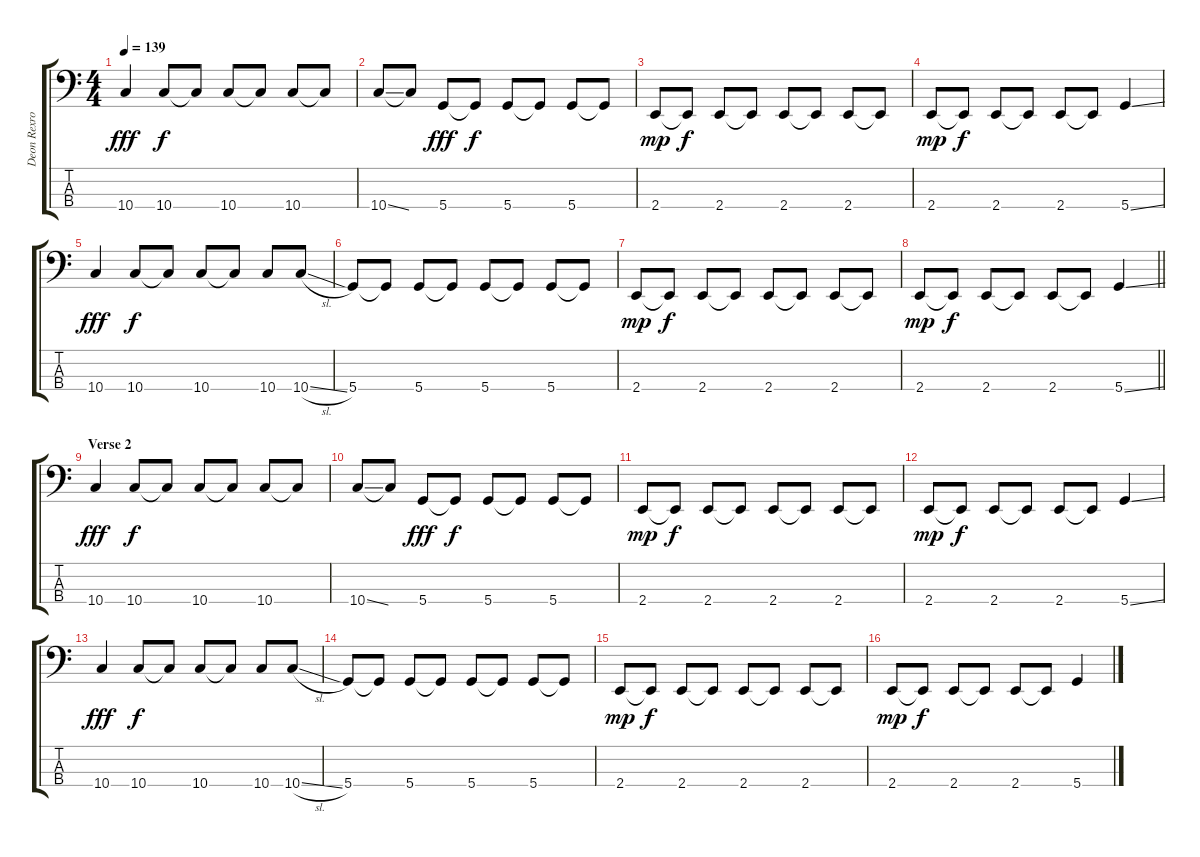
\track ("Deon Rexroat" "Deon Rexro") {instrument slapbass2}
\staff {score tabs}
\tuning (G2 D2 A1 D1) {hide}
\ts (4 4)
\tempo 139
\clef f4
\ks c
10.4.4{dy fff} 10.4.8{dy f} 10.4{t}.8 10.4.8 10.4{t}.8 10.4.8 10.4{t}.8 |
10.4{ss}.8 10.4{t}.8 5.4.8{dy fff} 5.4{t}.8{dy f} 5.4.8 5.4{t}.8 5.4.8 5.4{t}.8 |
2.4.8{dy mp} 2.4{t}.8{dy f} 2.4.8 2.4{t}.8 2.4.8 2.4{t}.8 2.4.8 2.4{t}.8 |
2.4.8{dy mp} 2.4{t}.8{dy f} 2.4.8 2.4{t}.8 2.4.8 2.4{t}.8 5.4{ss}.4 |
10.4.4{dy fff} 10.4.8{dy f} 10.4{t}.8 10.4.8 10.4{t}.8 10.4.8 10.4{sl}.8 |
5.4.8 5.4{t}.8 5.4.8 5.4{t}.8 5.4.8 5.4{t}.8 5.4.8 5.4{t}.8 |
2.4.8{dy mp} 2.4{t}.8{dy f} 2.4.8 2.4{t}.8 2.4.8 2.4{t}.8 2.4.8 2.4{t}.8 |
\barLineRight lightlight
2.4.8{dy mp} 2.4{t}.8{dy f} 2.4.8 2.4{t}.8 2.4.8 2.4{t}.8 5.4{ss}.4{instrument electricbasspick} |
\section ("" "Verse 2")
10.4.4{dy fff} 10.4.8{dy f} 10.4{t}.8 10.4.8 10.4{t}.8 10.4.8 10.4{t}.8 |
10.4{ss}.8 10.4{t}.8 5.4.8{dy fff} 5.4{t}.8{dy f} 5.4.8 5.4{t}.8 5.4.8 5.4{t}.8 |
2.4.8{dy mp} 2.4{t}.8{dy f} 2.4.8 2.4{t}.8 2.4.8 2.4{t}.8 2.4.8 2.4{t}.8 |
2.4.8{dy mp} 2.4{t}.8{dy f} 2.4.8 2.4{t}.8 2.4.8 2.4{t}.8 5.4{ss}.4 |
10.4.4{dy fff} 10.4.8{dy f} 10.4{t}.8 10.4.8 10.4{t}.8 10.4.8 10.4{sl}.8 |
5.4.8 5.4{t}.8 5.4.8 5.4{t}.8 5.4.8 5.4{t}.8 5.4.8 5.4{t}.8 |
2.4.8{dy mp} 2.4{t}.8{dy f} 2.4.8 2.4{t}.8 2.4.8 2.4{t}.8 2.4.8 2.4{t}.8 |
2.4.8{dy mp} 2.4{t}.8{dy f} 2.4.8 2.4{t}.8 2.4.8 2.4{t}.8 5.4{ss}.4
